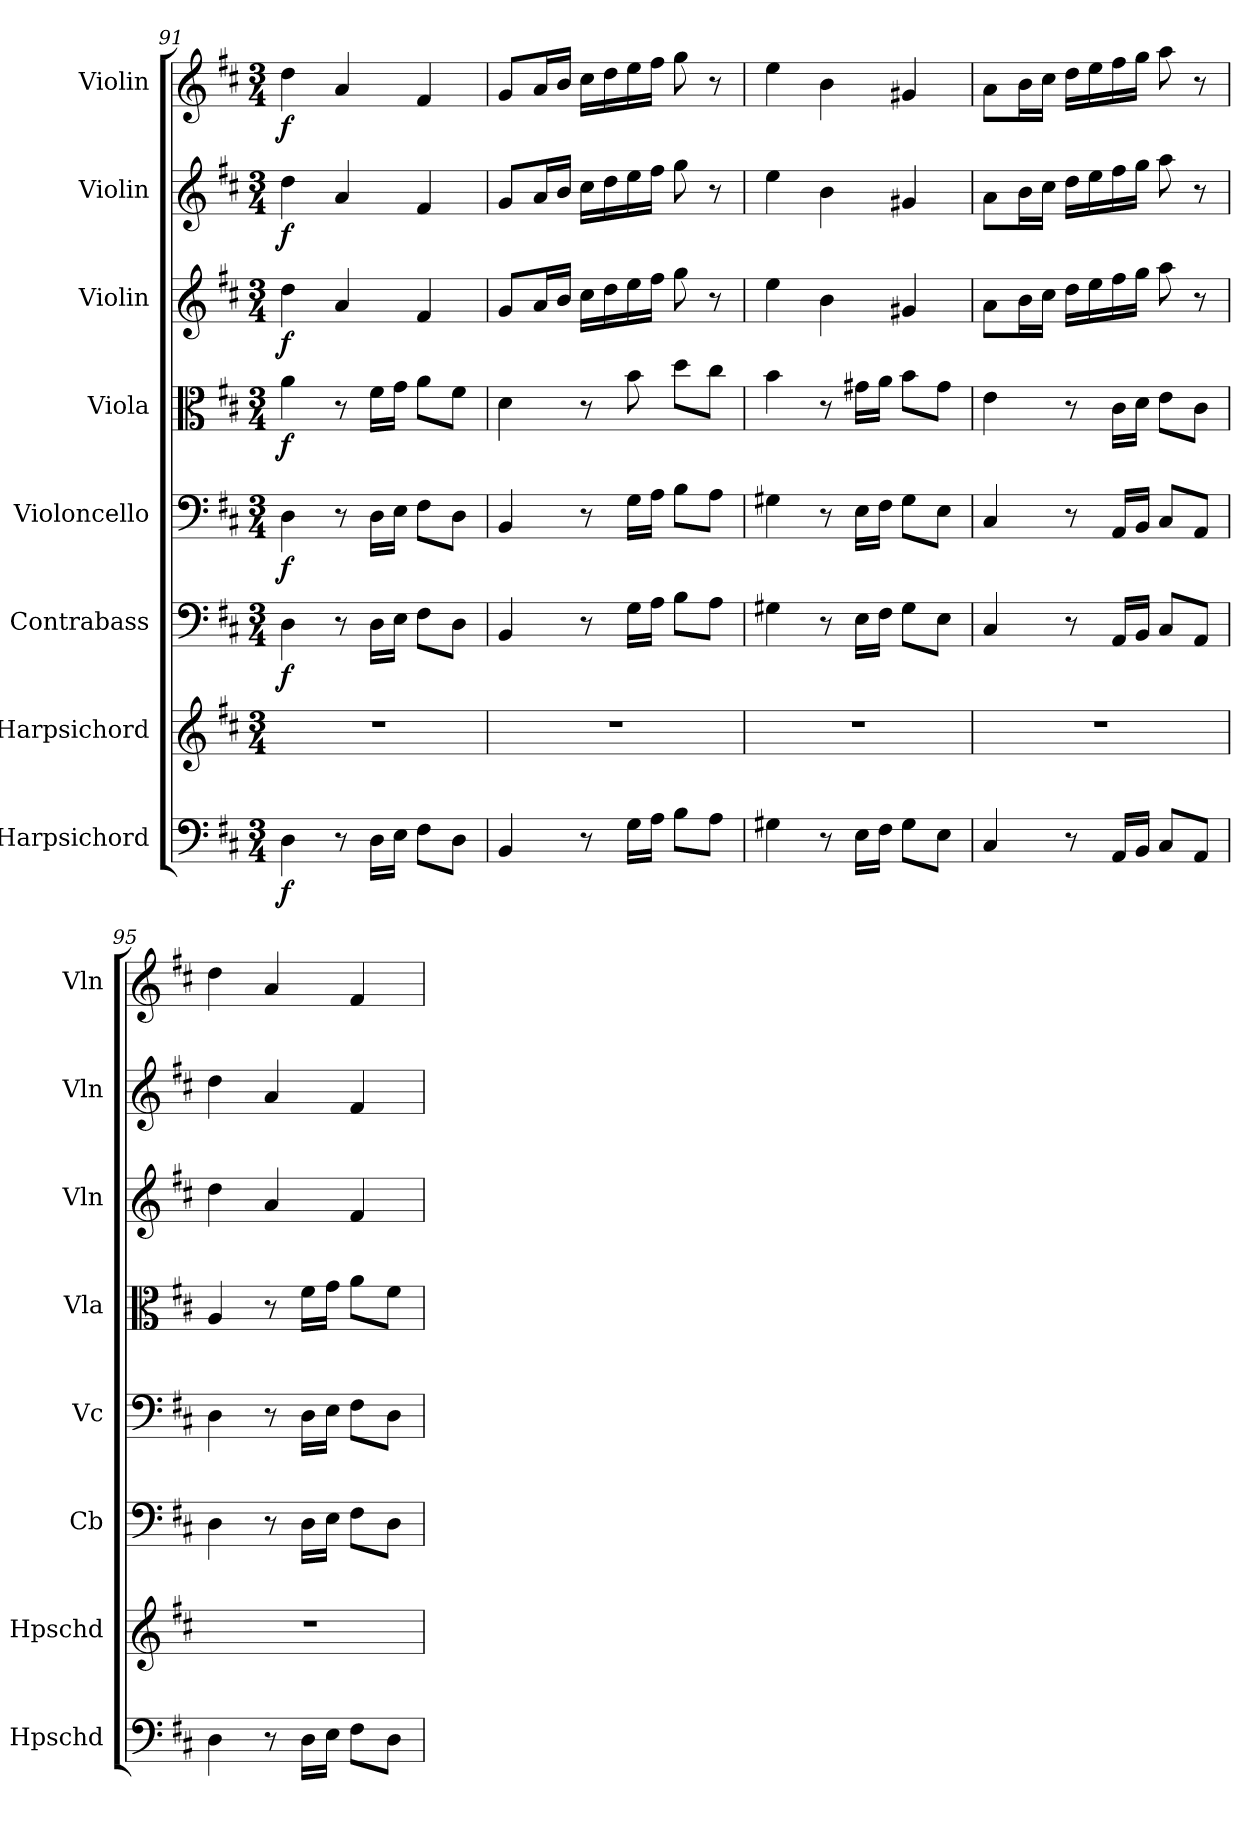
**kern	**dynam	**kern	**kern	**dynam	**kern	**dynam	**kern	**dynam	**kern	**dynam	**kern	**dynam	**kern	**dynam
*part8	*part8	*part7	*part6	*part6	*part5	*part5	*part4	*part4	*part3	*part3	*part2	*part2	*part1	*part1
*staff8	*staff8	*staff7	*staff6	*staff6	*staff5	*staff5	*staff4	*staff4	*staff3	*staff3	*staff2	*staff2	*staff1	*staff1
*I"Harpsichord	*	*I"Harpsichord	*I"Contrabass	*	*I"Violoncello	*	*I"Viola	*	*I"Violin	*	*I"Violin	*	*I"Violin	*
*I'Hpschd	*	*I'Hpschd	*I'Cb	*	*I'Vc	*	*I'Vla	*	*I'Vln	*	*I'Vln	*	*I'Vln	*
*clefF4	*	*clefG2	*clefF4	*	*clefF4	*	*clefC3	*	*clefG2	*	*clefG2	*	*clefG2	*
*k[f#c#]	*	*k[f#c#]	*k[f#c#]	*	*k[f#c#]	*	*k[f#c#]	*	*k[f#c#]	*	*k[f#c#]	*	*k[f#c#]	*
*M3/4	*	*M3/4	*M3/4	*	*M3/4	*	*M3/4	*	*M3/4	*	*M3/4	*	*M3/4	*
=91	=91	=91	=91	=91	=91	=91	=91	=91	=91	=91	=91	=91	=91	=91
4D\	f	2.r	4D\	f	4D\	f	4a\	f	4dd\	f	4dd\	f	4dd\	f
8r	.	.	8r	.	8r	.	8r	.	4a/	.	4a/	.	4a/	.
16D\LL	.	.	16D\LL	.	16D\LL	.	16f#\LL	.	.	.	.	.	.	.
16E\JJ	.	.	16E\JJ	.	16E\JJ	.	16g\JJ	.	.	.	.	.	.	.
8F#\L	.	.	8F#\L	.	8F#\L	.	8a\L	.	4f#/	.	4f#/	.	4f#/	.
8D\J	.	.	8D\J	.	8D\J	.	8f#\J	.	.	.	.	.	.	.
=92	=92	=92	=92	=92	=92	=92	=92	=92	=92	=92	=92	=92	=92	=92
4BB/	.	2.r	4BB/	.	4BB/	.	4d\	.	8g/L	.	8g/L	.	8g/L	.
.	.	.	.	.	.	.	.	.	16a/L	.	16a/L	.	16a/L	.
.	.	.	.	.	.	.	.	.	16b/JJ	.	16b/JJ	.	16b/JJ	.
8r	.	.	8r	.	8r	.	8r	.	16cc#\LL	.	16cc#\LL	.	16cc#\LL	.
.	.	.	.	.	.	.	.	.	16dd\	.	16dd\	.	16dd\	.
16G\LL	.	.	16G\LL	.	16G\LL	.	8b\	.	16ee\	.	16ee\	.	16ee\	.
16A\JJ	.	.	16A\JJ	.	16A\JJ	.	.	.	16ff#\JJ	.	16ff#\JJ	.	16ff#\JJ	.
8B\L	.	.	8B\L	.	8B\L	.	8dd\L	.	8gg\	.	8gg\	.	8gg\	.
8A\J	.	.	8A\J	.	8A\J	.	8cc#\J	.	8r	.	8r	.	8r	.
=93	=93	=93	=93	=93	=93	=93	=93	=93	=93	=93	=93	=93	=93	=93
4G#X\	.	2.r	4G#X\	.	4G#X\	.	4b\	.	4ee\	.	4ee\	.	4ee\	.
8r	.	.	8r	.	8r	.	8r	.	4b\	.	4b\	.	4b\	.
16E\LL	.	.	16E\LL	.	16E\LL	.	16g#X\LL	.	.	.	.	.	.	.
16F#\JJ	.	.	16F#\JJ	.	16F#\JJ	.	16a\JJ	.	.	.	.	.	.	.
8G#\L	.	.	8G#\L	.	8G#\L	.	8b\L	.	4g#X/	.	4g#X/	.	4g#X/	.
8E\J	.	.	8E\J	.	8E\J	.	8g#\J	.	.	.	.	.	.	.
=94	=94	=94	=94	=94	=94	=94	=94	=94	=94	=94	=94	=94	=94	=94
4C#/	.	2.r	4C#/	.	4C#/	.	4e\	.	8a\L	.	8a\L	.	8a\L	.
.	.	.	.	.	.	.	.	.	16b\L	.	16b\L	.	16b\L	.
.	.	.	.	.	.	.	.	.	16cc#\JJ	.	16cc#\JJ	.	16cc#\JJ	.
8r	.	.	8r	.	8r	.	8r	.	16dd\LL	.	16dd\LL	.	16dd\LL	.
.	.	.	.	.	.	.	.	.	16ee\	.	16ee\	.	16ee\	.
16AA/LL	.	.	16AA/LL	.	16AA/LL	.	16c#\LL	.	16ff#\	.	16ff#\	.	16ff#\	.
16BB/JJ	.	.	16BB/JJ	.	16BB/JJ	.	16d\JJ	.	16gg\JJ	.	16gg\JJ	.	16gg\JJ	.
8C#/L	.	.	8C#/L	.	8C#/L	.	8e\L	.	8aa\	.	8aa\	.	8aa\	.
8AA/J	.	.	8AA/J	.	8AA/J	.	8c#\J	.	8r	.	8r	.	8r	.
=95	=95	=95	=95	=95	=95	=95	=95	=95	=95	=95	=95	=95	=95	=95
4D\	.	2.r	4D\	.	4D\	.	4A/	.	4dd\	.	4dd\	.	4dd\	.
8r	.	.	8r	.	8r	.	8r	.	4a/	.	4a/	.	4a/	.
16D\LL	.	.	16D\LL	.	16D\LL	.	16f#\LL	.	.	.	.	.	.	.
16E\JJ	.	.	16E\JJ	.	16E\JJ	.	16g\JJ	.	.	.	.	.	.	.
8F#\L	.	.	8F#\L	.	8F#\L	.	8a\L	.	4f#/	.	4f#/	.	4f#/	.
8D\J	.	.	8D\J	.	8D\J	.	8f#\J	.	.	.	.	.	.	.
=	=	=	=	=	=	=	=	=	=	=	=	=	=	=
*-	*-	*-	*-	*-	*-	*-	*-	*-	*-	*-	*-	*-	*-	*-
